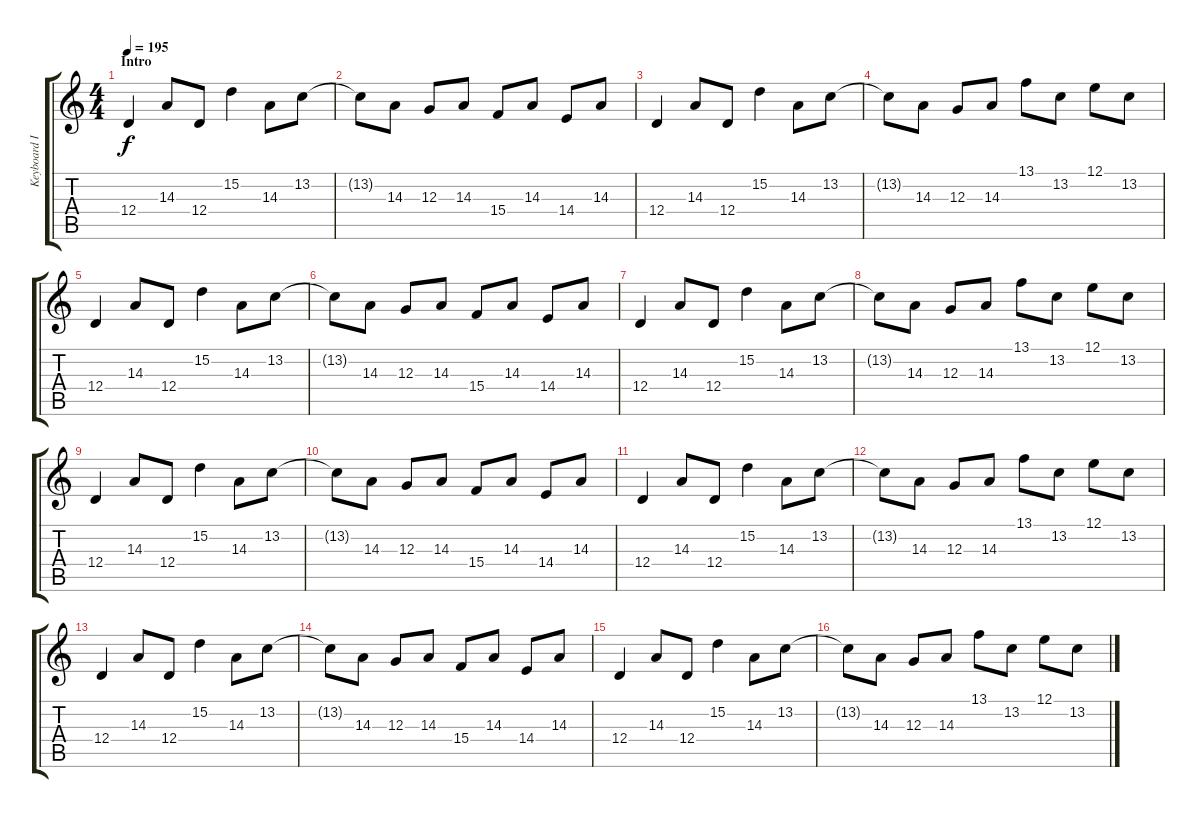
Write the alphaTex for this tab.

\track ("Keyboard II" "Keyboard I") {instrument lead2sawtooth}
\staff {score tabs}
\tuning (E4 B3 G3 D3 A2 D2) {hide}
\ts (4 4)
\section ("" "Intro")
\tempo 195
\clef g2
\ks c
12.4.4{dy f instrument lead2sawtooth} 14.3.8 12.4.8 15.2.4 14.3.8 13.2.8 |
13.2{t}.8 14.3.8 12.3.8 14.3.8 15.4.8 14.3.8 14.4.8 14.3.8 |
12.4.4 14.3.8 12.4.8 15.2.4 14.3.8 13.2.8 |
13.2{t}.8 14.3.8 12.3.8 14.3.8 13.1.8 13.2.8 12.1.8 13.2.8 |
12.4.4 14.3.8 12.4.8 15.2.4 14.3.8 13.2.8 |
13.2{t}.8 14.3.8 12.3.8 14.3.8 15.4.8 14.3.8 14.4.8 14.3.8 |
12.4.4 14.3.8 12.4.8 15.2.4 14.3.8 13.2.8 |
13.2{t}.8 14.3.8 12.3.8 14.3.8 13.1.8 13.2.8 12.1.8 13.2.8 |
12.4.4 14.3.8 12.4.8 15.2.4 14.3.8 13.2.8 |
13.2{t}.8 14.3.8 12.3.8 14.3.8 15.4.8 14.3.8 14.4.8 14.3.8 |
12.4.4 14.3.8 12.4.8 15.2.4 14.3.8 13.2.8 |
13.2{t}.8 14.3.8 12.3.8 14.3.8 13.1.8 13.2.8 12.1.8 13.2.8 |
12.4.4 14.3.8 12.4.8 15.2.4 14.3.8 13.2.8 |
13.2{t}.8 14.3.8 12.3.8 14.3.8 15.4.8 14.3.8 14.4.8 14.3.8 |
12.4.4 14.3.8 12.4.8 15.2.4 14.3.8 13.2.8 |
13.2{t}.8 14.3.8 12.3.8 14.3.8 13.1.8 13.2.8 12.1.8 13.2.8
